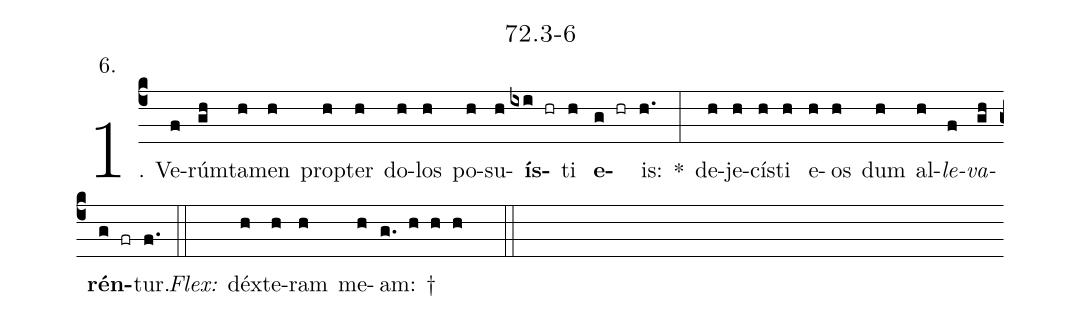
name: 72.3-6;
annotation: 6.;
%%
(c4)1. Ve(f)rúm(gh)ta(h)men(h) prop(h)ter(h) do(h)los(h) po(h)su(h)<b>ís</b>(ixi hr)ti(h) <b>e</b>(g hr)is:(h.) *(:) de(h)je(h)cís(h)ti(h) e(h)os(h) dum(h) al(h)<i>le</i>(f)<i>va</i>(gh)<b>rén</b>(g fr)tur.(f.) (::)
<i>Flex:</i>()  déx(h)te(h)ram(h) me(h)am: †(g. h h h  ::)

%E(h) u(h) o(f) u(gh) a(g) e.(f.) (::)
